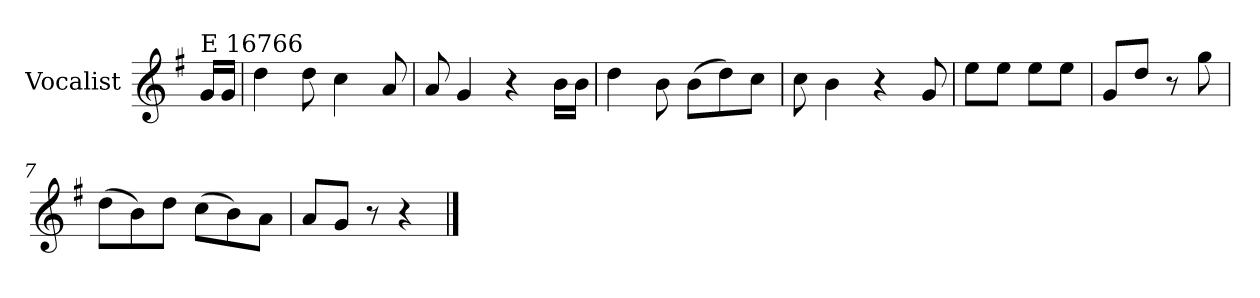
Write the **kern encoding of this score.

**kern
*part1
*staff1
*I"Vocalist
*k[f#]
*G:
=
!LO:TX:a:t=E 16766
16gLL
16gJJ
=1
4dd
8dd
4cc
8a
=2
8a
4g
4r
16bLL
16bJJ
=3
4dd
8b
(8bL
8dd)
8ccJ
=4
8cc
4b
4r
8g
=5
8eeL
8eeJ
8eeL
8eeJ
=6
8g/L
8ddJ
8r
8gg
=7
(8ddL
8b)
8ddJ
(8ccL
8b)
8aJ
=8
8aL
8gJ
8r
4r
==
*-
